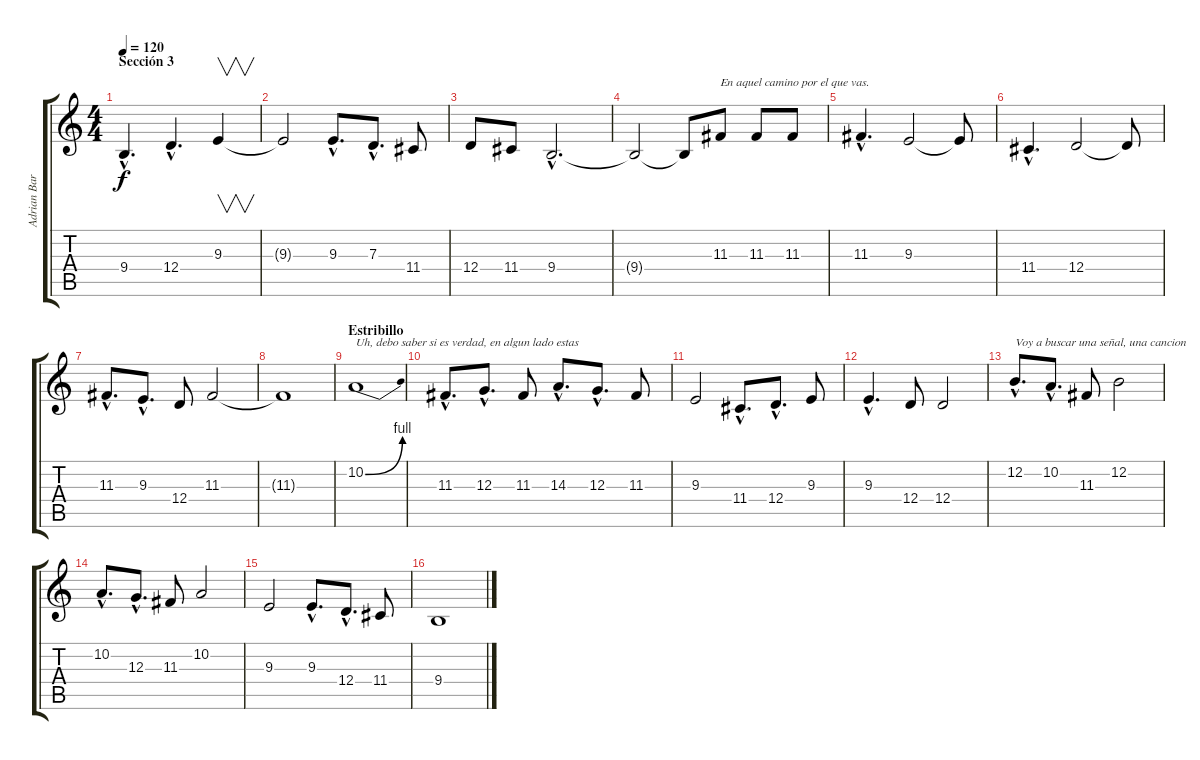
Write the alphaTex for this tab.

\track ("Adrian Barilari" "Adrian Bar") {instrument flute}
\staff {score tabs}
\tuning (E4 B3 G3 D3 A2 E2) {hide}
\ts (4 4)
\section ("" "Sección 3")
\tempo 120
\clef g2
\ks c
9.4{hac}.4{d dy f} 12.4{hac}.4{d} 9.3.4{v} |
9.3{t}.2 9.3{hac}.8{d} 7.3{hac}.8{d} 11.4.8 |
12.4.8 11.4.8 9.4{hac}.2{d} |
9.4{t}.2 9.4{t}.8 11.3.8{txt "En aquel camino por el que vas."} 11.3.8 11.3.8 |
11.3{hac}.4{d} 9.3.2 9.3{t}.8 |
11.4{hac}.4{d} 12.4.2 12.4{t}.8 |
11.3{hac}.8{d} 9.3{hac}.8{d} 12.4.8 11.3.2 |
11.3{t}.1 |
\section ("" "Estribillo")
10.2{be (bend 0 0 60 4)}.1{txt "Uh, debo saber si es verdad, en algun lado estas"} |
11.3{hac}.8{d} 12.3{hac}.8{d} 11.3.8 14.3{hac}.8{d} 12.3{hac}.8{d} 11.3.8 |
9.3.2 11.4{hac}.8{d} 12.4{hac}.8{d} 9.3.8 |
9.3{hac}.4{d} 12.4.8 12.4.2 |
12.2{hac}.8{d txt "Voy a buscar una señal, una cancion"} 10.2{hac}.8{d} 11.3.8 12.2.2 |
10.2{hac}.8{d} 12.3{hac}.8{d} 11.3.8 10.2.2 |
9.3.2 9.3{hac}.8{d} 12.4{hac}.8{d} 11.4.8 |
9.4.1
